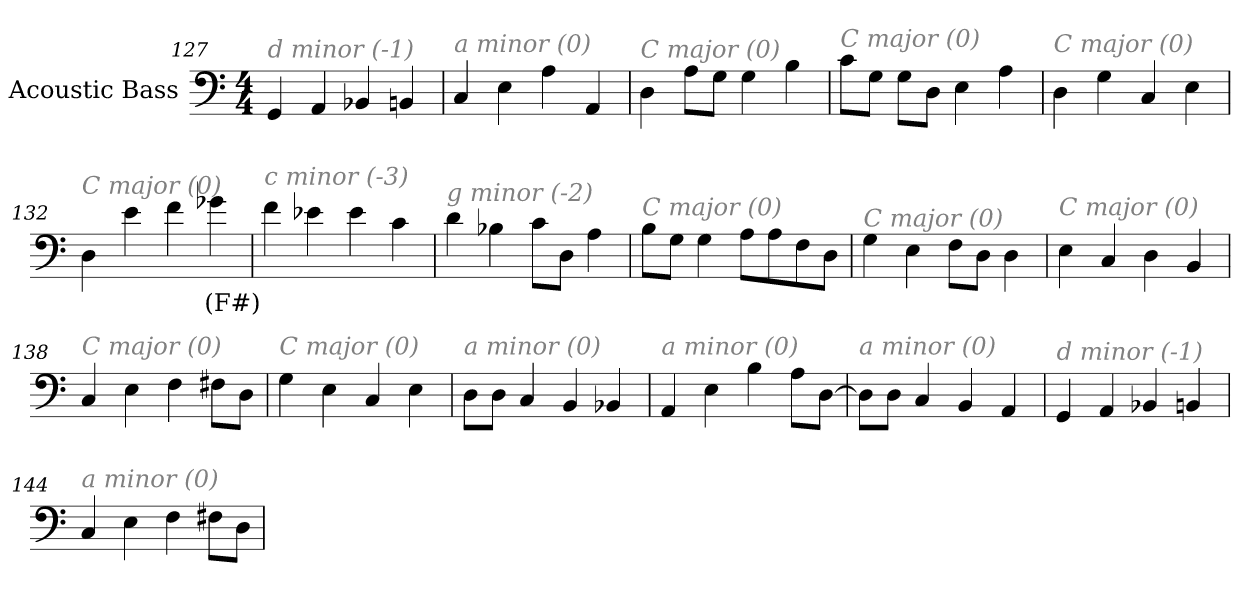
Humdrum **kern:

**kern	**text
*part1	*part1
*staff1	*staff1
*I"Acoustic Bass	*
*clefF4	*
*ITrd7c12	*
*k[]	*
*C:	*
*M4/4	*
=127	=127
!LO:TX:i:color=#808080:t=d minor (-1)	!
4GGG	.
4AAA	.
4BBB-X	.
4BBBn	.
=128	=128
!LO:TX:i:color=#808080:t=a minor (0)	!
4CC	.
4EE	.
4AA	.
4AAA	.
=129	=129
!LO:TX:i:color=#808080:t=C major (0)	!
4DD	.
8AAL	.
8GGJ	.
4GG	.
4BB	.
=130	=130
!LO:TX:i:color=#808080:t=C major (0)	!
8CL	.
8GGJ	.
8GGL	.
8DDJ	.
4EE	.
4AA	.
=131	=131
!LO:TX:i:color=#808080:t=C major (0)	!
4DD	.
4GG	.
4CC	.
4EE	.
=132	=132
!LO:TX:i:color=#808080:t=C major (0)	!
4DD	.
4E	.
4F	.
4G-Xi	(F#)
=133	=133
!LO:TX:i:color=#808080:t=c minor (-3)	!
4F	.
4E-X	.
4E-	.
4C	.
=134	=134
!LO:TX:i:color=#808080:t=g minor (-2)	!
4D	.
4BB-X	.
8CL	.
8DDJ	.
4AA	.
=135	=135
!LO:TX:i:color=#808080:t=C major (0)	!
8BBL	.
8GGJ	.
4GG	.
8AAL	.
8AA	.
8FF	.
8DDJ	.
=136	=136
!LO:TX:i:color=#808080:t=C major (0)	!
4GG	.
4EE	.
8FFL	.
8DDJ	.
4DD	.
=137	=137
!LO:TX:i:color=#808080:t=C major (0)	!
4EE	.
4CC	.
4DD	.
4BBB	.
=138	=138
!LO:TX:i:color=#808080:t=C major (0)	!
4CC	.
4EE	.
4FF	.
8FF#XL	.
8DDJ	.
=139	=139
!LO:TX:i:color=#808080:t=C major (0)	!
4GG	.
4EE	.
4CC	.
4EE	.
=140	=140
!LO:TX:i:color=#808080:t=a minor (0)	!
8DDL	.
8DDJ	.
4CC	.
4BBB	.
4BBB-X	.
=141	=141
!LO:TX:i:color=#808080:t=a minor (0)	!
4AAA	.
4EE	.
4BB	.
8AAL	.
[8DDJ	.
=142	=142
!LO:TX:i:color=#808080:t=a minor (0)	!
8DDL]	.
8DDJ	.
4CC	.
4BBB	.
4AAA	.
=143	=143
!LO:TX:i:color=#808080:t=d minor (-1)	!
4GGG	.
4AAA	.
4BBB-X	.
4BBBn	.
=144	=144
!LO:TX:i:color=#808080:t=a minor (0)	!
4CC	.
4EE	.
4FF	.
8FF#XL	.
8DDJ	.
=	=
*-	*-
